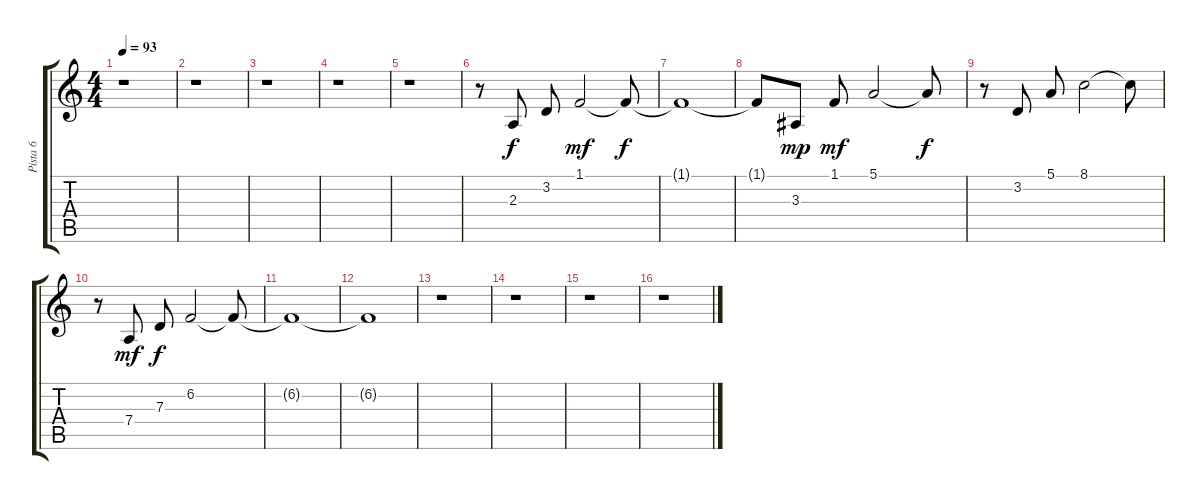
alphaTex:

\track ("Pista 6" "Pista 6") {instrument pad6metallic}
\staff {score tabs}
\tuning (E4 B3 G3 D3 A2 E2) {hide}
\ts (4 4)
\tempo 93
\clef g2
\ks c
r.1{dy f} |
r.1 |
r.1 |
r.1 |
r.1 |
r.8 2.3.8 3.2.8 1.1.2{dy mf} 1.1{t}.8{dy f} |
1.1{t}.1 |
1.1{t}.8 3.3.8{dy mp} 1.1.8{dy mf} 5.1.2 5.1{t}.8{dy f} |
r.8 3.2.8 5.1.8 8.1.2 8.1{t}.8 |
r.8 7.4.8{dy mf} 7.3.8{dy f} 6.2.2 6.2{t}.8 |
6.2{t}.1 |
6.2{t}.1 |
r.1 |
r.1 |
r.1 |
r.1
